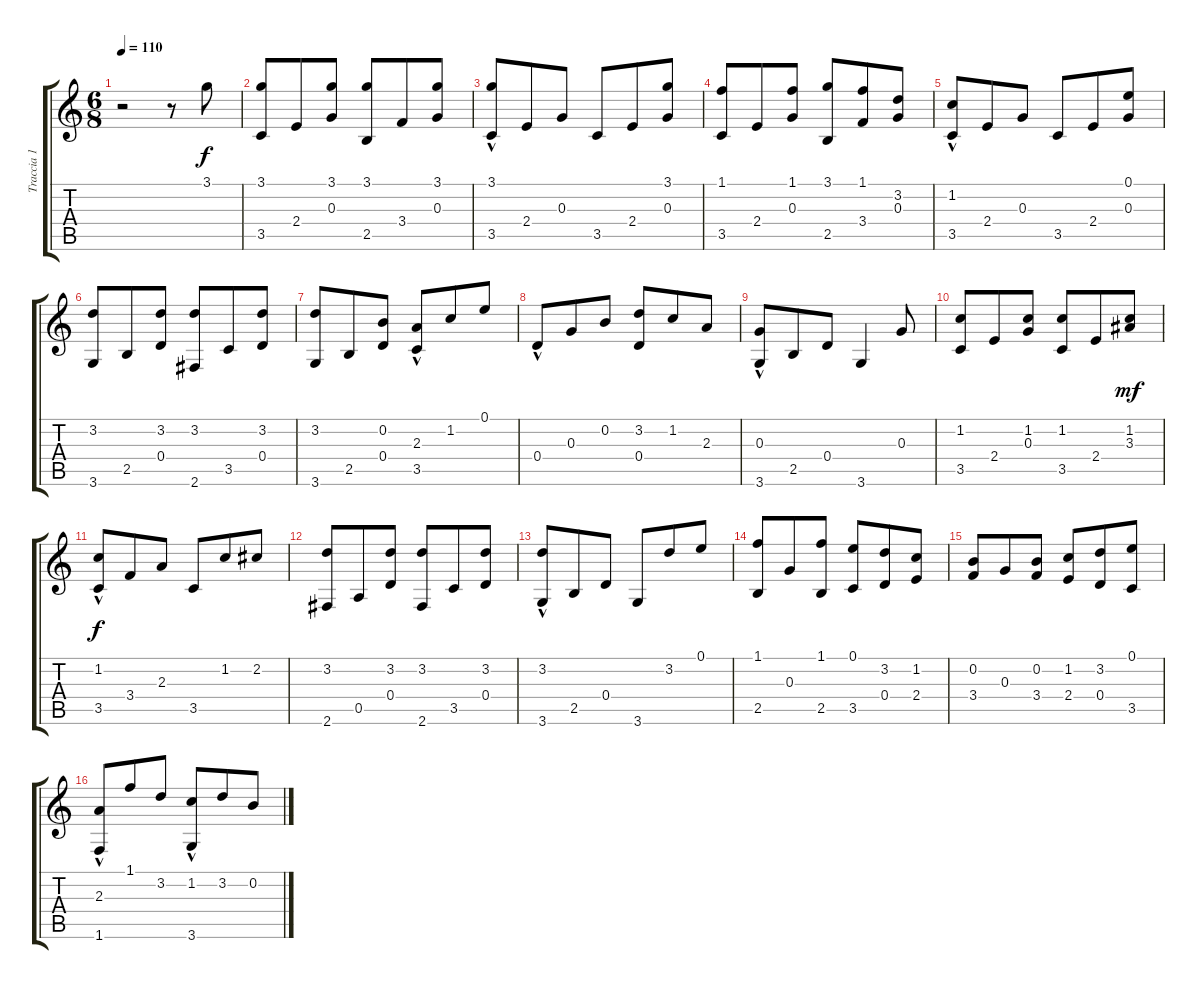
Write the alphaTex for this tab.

\track ("Traccia 1" "Traccia 1") {instrument acousticguitarnylon}
\staff {score tabs}
\tuning (E4 B3 G3 D3 A2 E2) {hide}
\ts (6 8)
\tempo 110
\clef g2
\ks c
r.2{dy f instrument acousticguitarnylon} r.8 3.1.8 |
(3.1 3.5).8 2.4.8 (3.1 0.3).8 (3.1 2.5).8 3.4.8 (3.1 0.3).8 |
(3.1{hac} 3.5).8 2.4.8 0.3.8 3.5.8 2.4.8 (3.1 0.3).8 |
(1.1 3.5).8 2.4.8 (1.1 0.3).8 (3.1 2.5).8 (1.1 3.4).8 (3.2 0.3).8 |
(1.2{hac} 3.5).8 2.4.8 0.3.8 3.5.8 2.4.8 (0.1 0.3).8 |
(3.2 3.6).8 2.5.8 (3.2 0.4).8 (3.2 2.6).8 3.5.8 (3.2 0.4).8 |
(3.2 3.6).8 2.5.8 (0.2 0.4).8 (2.3 3.5{hac}).8 1.2.8 0.1.8 |
0.4{hac}.8 0.3.8 0.2.8 (3.2 0.4).8 1.2.8 2.3.8 |
(0.3{hac} 3.6).8 2.5.8 0.4.8 3.6.4 0.3.8 |
(1.2 3.5).8 2.4.8 (1.2 0.3).8 (1.2 3.5).8 2.4.8 (1.2 3.3).8{dy mf} |
(1.2{hac} 3.5).8{dy f} 3.4.8 2.3.8 3.5.8 1.2.8 2.2.8 |
(3.2 2.6).8 0.5.8 (3.2 0.4).8 (3.2 2.6).8 3.5.8 (3.2 0.4).8 |
(3.2{hac} 3.6).8 2.5.8 0.4.8 3.6.8 3.2.8 0.1.8 |
(1.1 2.5).8 0.3.8 (1.1 2.5).8 (0.1 3.5).8 (3.2 0.4).8 (1.2 2.4).8 |
(0.2 3.4).8 0.3.8 (0.2 3.4).8 (1.2 2.4).8 (3.2 0.4).8 (0.1 3.5).8 |
(2.3 1.6{hac}).8 1.1.8 3.2.8 (1.2 3.6{hac}).8 3.2.8 0.2.8
